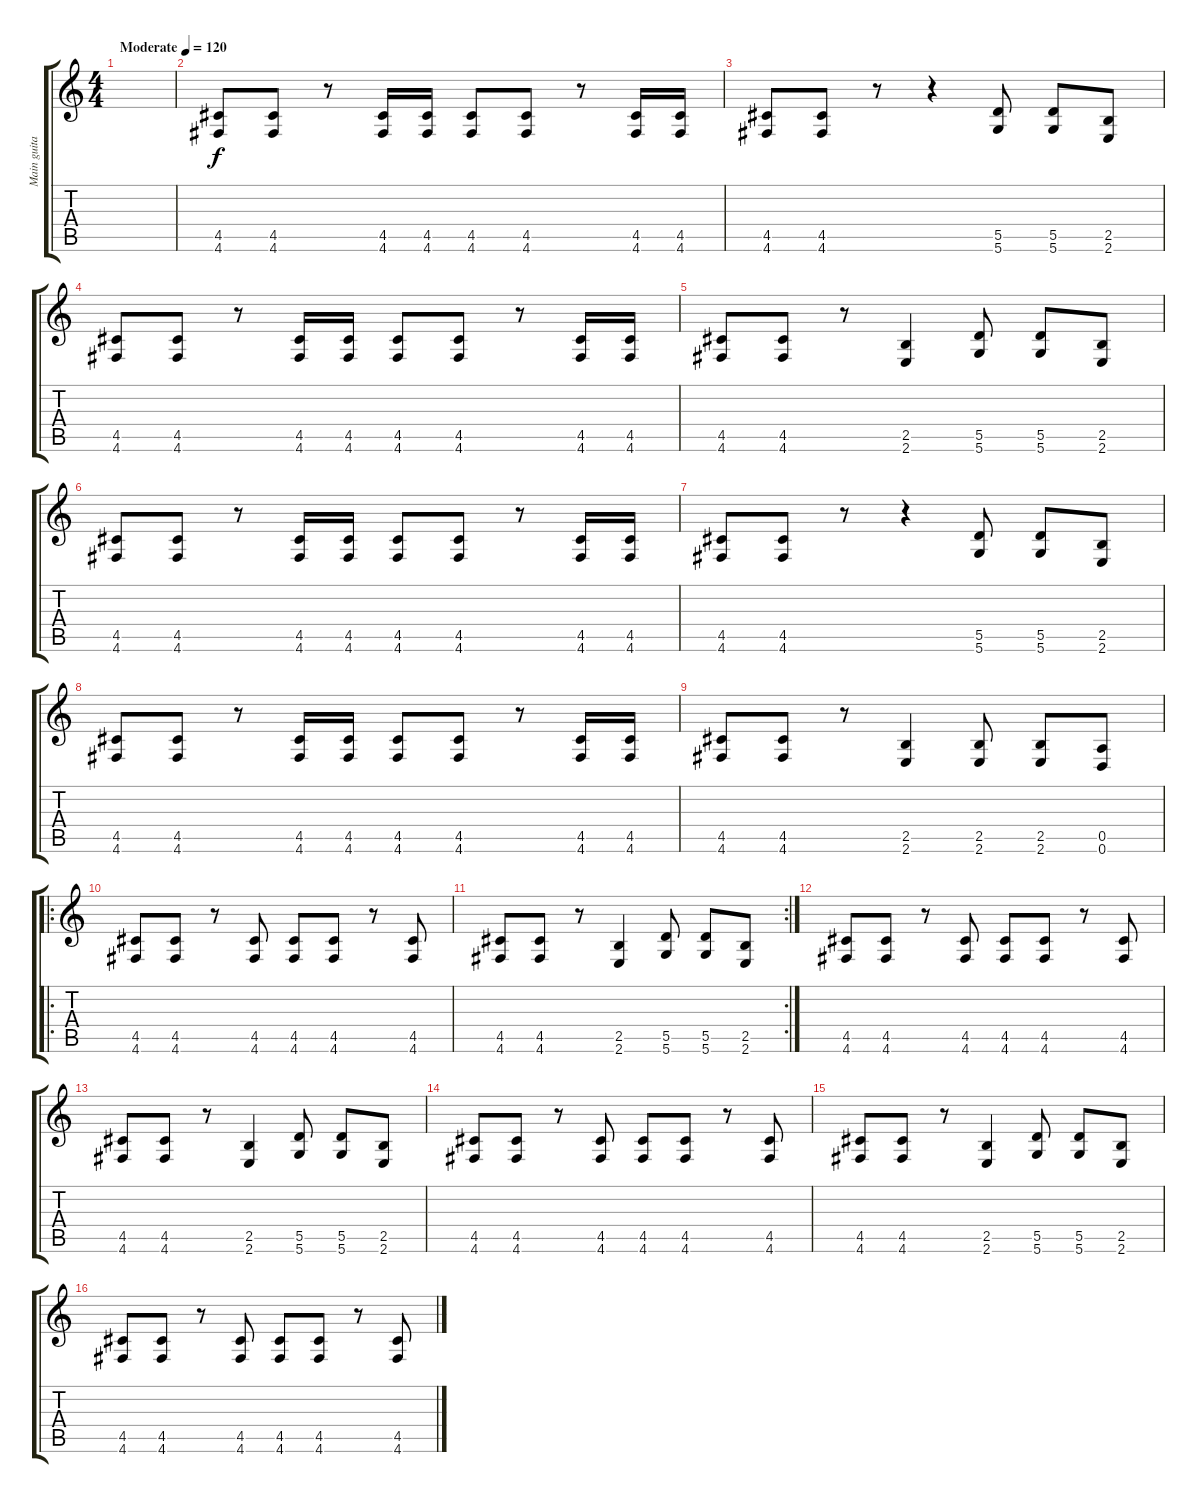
\track ("Main guitar" "Main guita") {instrument distortionguitar}
\staff {score tabs}
\tuning (E4 B3 G3 D3 A2 D2) {hide}
\ts (4 4)
\tempo (120 "Moderate")
\clef g2
\ks c
|
(4.5 4.6).8 (4.5 4.6).8 r.8 (4.5 4.6).16 (4.5 4.6).16 (4.5 4.6).8 (4.5 4.6).8 r.8 (4.5 4.6).16 (4.5 4.6).16 |
(4.5 4.6).8 (4.5 4.6).8 r.8 r.4 (5.5 5.6).8 (5.5 5.6).8 (2.5 2.6).8 |
(4.5 4.6).8 (4.5 4.6).8 r.8 (4.5 4.6).16 (4.5 4.6).16 (4.5 4.6).8 (4.5 4.6).8 r.8 (4.5 4.6).16 (4.5 4.6).16 |
(4.5 4.6).8 (4.5 4.6).8 r.8 (2.5 2.6).4 (5.5 5.6).8 (5.5 5.6).8 (2.5 2.6).8 |
(4.5 4.6).8 (4.5 4.6).8 r.8 (4.5 4.6).16 (4.5 4.6).16 (4.5 4.6).8 (4.5 4.6).8 r.8 (4.5 4.6).16 (4.5 4.6).16 |
(4.5 4.6).8 (4.5 4.6).8 r.8 r.4 (5.5 5.6).8 (5.5 5.6).8 (2.5 2.6).8 |
(4.5 4.6).8 (4.5 4.6).8 r.8 (4.5 4.6).16 (4.5 4.6).16 (4.5 4.6).8 (4.5 4.6).8 r.8 (4.5 4.6).16 (4.5 4.6).16 |
(4.5 4.6).8 (4.5 4.6).8 r.8 (2.5 2.6).4 (2.5 2.6).8 (2.5 2.6).8 (0.5 0.6).8 |
\ro
(4.5 4.6).8 (4.5 4.6).8 r.8 (4.5 4.6).8 (4.5 4.6).8 (4.5 4.6).8 r.8 (4.5 4.6).8 |
\rc 2
(4.5 4.6).8 (4.5 4.6).8 r.8 (2.5 2.6).4 (5.5 5.6).8 (5.5 5.6).8 (2.5 2.6).8 |
(4.5 4.6).8 (4.5 4.6).8 r.8 (4.5 4.6).8 (4.5 4.6).8 (4.5 4.6).8 r.8 (4.5 4.6).8 |
(4.5 4.6).8 (4.5 4.6).8 r.8 (2.5 2.6).4 (5.5 5.6).8 (5.5 5.6).8 (2.5 2.6).8 |
(4.5 4.6).8 (4.5 4.6).8 r.8 (4.5 4.6).8 (4.5 4.6).8 (4.5 4.6).8 r.8 (4.5 4.6).8 |
(4.5 4.6).8 (4.5 4.6).8 r.8 (2.5 2.6).4 (5.5 5.6).8 (5.5 5.6).8 (2.5 2.6).8 |
(4.5 4.6).8 (4.5 4.6).8 r.8 (4.5 4.6).8 (4.5 4.6).8 (4.5 4.6).8 r.8 (4.5 4.6).8
